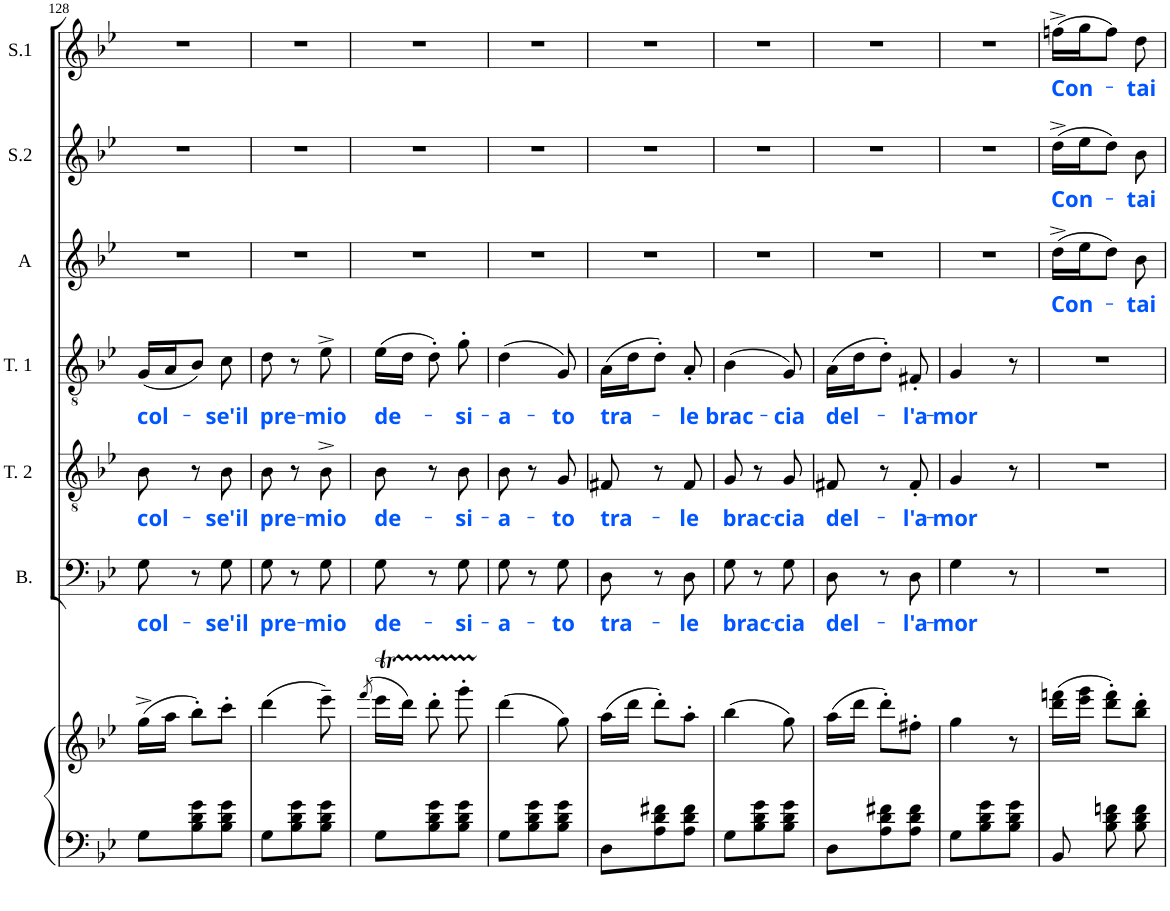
**kern	**kern	**kern	**text	**kern	**text	**kern	**text	**kern	**text	**kern	**text	**kern	**text
*part8	*part7	*part6	*part6	*part5	*part5	*part4	*part4	*part3	*part3	*part2	*part2	*part1	*part1
*staff8	*staff7	*staff6	*staff6	*staff5	*staff5	*staff4	*staff4	*staff3	*staff3	*staff2	*staff2	*staff1	*staff1
*	*	*I"Bass	*	*I"Tenor 2	*	*I"Tenor 1	*	*I"Alto	*	*I"Soprano 2	*	*I"Soprano 1	*
*	*	*I'B.	*	*I'T. 2	*	*I'T. 1	*	*I'A	*	*I'S.2	*	*I'S.1	*
!!LO:PB:g=z
*clefF4	*clefG2	*clefF4	*	*clefGv2	*	*clefGv2	*	*clefG2	*	*clefG2	*	*clefG2	*
*k[b-e-]	*k[b-e-]	*k[b-e-]	*	*k[b-e-]	*	*k[b-e-]	*	*k[b-e-]	*	*k[b-e-]	*	*k[b-e-]	*
*B-:	*B-:	*B-:	*	*B-:	*	*B-:	*	*B-:	*	*B-:	*	*B-:	*
*M3/8	*M3/8	*M3/8	*	*M3/8	*	*M3/8	*	*M3/8	*	*M3/8	*	*M3/8	*
=128	=128	=128	=128	=128	=128	=128	=128	=128	=128	=128	=128	=128	=128
!	!	!	!LO:LY:b:color=#0055FF	!	!LO:LY:b:color=#0055FF	!	!LO:LY:b:color=#0055FF	!	!	!	!	!	!
8G\L	(16gg^\LL	8G\	col-	8B-\	col-	(16G/LL	col-	4.r	.	4.r	.	4.r	.
.	16aa\JJ	.	.	.	.	16A/J	.	.	.	.	.	.	.
8B-\ 8d\ 8g\	8bb-'\L)	8r	.	8r	.	8B-/J)	.	.	.	.	.	.	.
!	!	!	!LO:LY:b:color=#0055FF	!	!LO:LY:b:color=#0055FF	!	!LO:LY:b:color=#0055FF	!	!	!	!	!	!
8B-\ 8d\ 8g\J	8ccc'\J	8G\	-se'il	8B-\	-se'il	8c\	-se'il	.	.	.	.	.	.
=129	=129	=129	=129	=129	=129	=129	=129	=129	=129	=129	=129	=129	=129
!	!	!	!LO:LY:b:color=#0055FF	!	!LO:LY:b:color=#0055FF	!	!LO:LY:b:color=#0055FF	!	!	!	!	!	!
8G\L	(4ddd\	8G\	pre-	8B-\	pre-	8d\	pre-	4.r	.	4.r	.	4.r	.
8B-\ 8d\ 8g\	.	8r	.	8r	.	8r	.	.	.	.	.	.	.
!	!	!	!LO:LY:b:color=#0055FF	!	!LO:LY:b:color=#0055FF	!	!LO:LY:b:color=#0055FF	!	!	!	!	!	!
8B-\ 8d\ 8g\J	8eee-~\)	8G\	-mio	8B-^\	-mio	8e-^\	-mio	.	.	.	.	.	.
=130	=130	=130	=130	=130	=130	=130	=130	=130	=130	=130	=130	=130	=130
.	(8qfff/	.	.	.	.	.	.	.	.	.	.	.	.
!	!	!	!LO:LY:b:color=#0055FF	!	!LO:LY:b:color=#0055FF	!	!LO:LY:b:color=#0055FF	!	!	!	!	!	!
8G\L	16eee-T\LL	8G\	de-	8B-\	de-	(16e-\LL	de-	4.r	.	4.r	.	4.r	.
.	16ddd\JJ)	.	.	.	.	16d\JJ	.	.	.	.	.	.	.
8B-\ 8d\ 8g\	8ddd'\	8r	.	8r	.	8d'\)	.	.	.	.	.	.	.
!	!	!	!LO:LY:b:color=#0055FF	!	!LO:LY:b:color=#0055FF	!	!LO:LY:b:color=#0055FF	!	!	!	!	!	!
8B-\ 8d\ 8g\J	8gggTTT'\	8G\	-si-	8B-\	-si-	8g'\	-si-	.	.	.	.	.	.
=131	=131	=131	=131	=131	=131	=131	=131	=131	=131	=131	=131	=131	=131
!	!	!	!LO:LY:b:color=#0055FF	!	!LO:LY:b:color=#0055FF	!	!LO:LY:b:color=#0055FF	!	!	!	!	!	!
8G\L	(4ddd\	8G\	-a-	8B-\	-a-	(4d\	-a-	4.r	.	4.r	.	4.r	.
8B-\ 8d\ 8g\	.	8r	.	8r	.	.	.	.	.	.	.	.	.
!	!	!	!LO:LY:b:color=#0055FF	!	!LO:LY:b:color=#0055FF	!	!LO:LY:b:color=#0055FF	!	!	!	!	!	!
8B-\ 8d\ 8g\J	8gg\)	8G\	-to	8G/	-to	8G/)	-to	.	.	.	.	.	.
=132	=132	=132	=132	=132	=132	=132	=132	=132	=132	=132	=132	=132	=132
!	!	!	!LO:LY:b:color=#0055FF	!	!LO:LY:b:color=#0055FF	!	!LO:LY:b:color=#0055FF	!	!	!	!	!	!
8D\L	(16aa\LL	8D\	tra-	8F#X/	tra-	(16A\LL	tra-	4.r	.	4.r	.	4.r	.
.	16ddd\JJ	.	.	.	.	16d\J	.	.	.	.	.	.	.
8A\ 8d\ 8f#X\	8ddd'\L)	8r	.	8r	.	8d'\J)	.	.	.	.	.	.	.
!	!	!	!LO:LY:b:color=#0055FF	!	!LO:LY:b:color=#0055FF	!	!LO:LY:b:color=#0055FF	!	!	!	!	!	!
8A\ 8d\ 8f#\J	8aa'\J	8D\	-le	8F#/	-le	8A'/	-le	.	.	.	.	.	.
=133	=133	=133	=133	=133	=133	=133	=133	=133	=133	=133	=133	=133	=133
!	!	!	!LO:LY:b:color=#0055FF	!	!LO:LY:b:color=#0055FF	!	!LO:LY:b:color=#0055FF	!	!	!	!	!	!
8G\L	(4bb-\	8G\	brac-	8G/	brac-	(4B-\	brac-	4.r	.	4.r	.	4.r	.
8B-\ 8d\ 8g\	.	8r	.	8r	.	.	.	.	.	.	.	.	.
!	!	!	!LO:LY:b:color=#0055FF	!	!LO:LY:b:color=#0055FF	!	!LO:LY:b:color=#0055FF	!	!	!	!	!	!
8B-\ 8d\ 8g\J	8gg\)	8G\	-cia	8G/	-cia	8G/)	-cia	.	.	.	.	.	.
=134	=134	=134	=134	=134	=134	=134	=134	=134	=134	=134	=134	=134	=134
!	!	!	!LO:LY:b:color=#0055FF	!	!LO:LY:b:color=#0055FF	!	!LO:LY:b:color=#0055FF	!	!	!	!	!	!
8D\L	(16aa\LL	8D\	del-	8F#X/	del-	(16A\LL	del-	4.r	.	4.r	.	4.r	.
.	16ddd\JJ	.	.	.	.	16d\J	.	.	.	.	.	.	.
8A\ 8d\ 8f#X\	8ddd'\L)	8r	.	8r	.	8d'\J)	.	.	.	.	.	.	.
!	!	!	!LO:LY:b:color=#0055FF	!	!LO:LY:b:color=#0055FF	!	!LO:LY:b:color=#0055FF	!	!	!	!	!	!
8A\ 8d\ 8f#\J	8ff#X'\J	8D\	-l'a-	8F#'/	-l'a-	8F#X'/	-l'a-	.	.	.	.	.	.
=135	=135	=135	=135	=135	=135	=135	=135	=135	=135	=135	=135	=135	=135
!	!	!	!LO:LY:b:color=#0055FF	!	!LO:LY:b:color=#0055FF	!	!LO:LY:b:color=#0055FF	!	!	!	!	!	!
8G\L	4gg\	4G\	-mor	4G/	-mor	4G/	-mor	4.r	.	4.r	.	4.r	.
8B-\ 8d\ 8g\	.	.	.	.	.	.	.	.	.	.	.	.	.
8B-\ 8d\ 8g\J	8r	8r	.	8r	.	8r	.	.	.	.	.	.	.
=136	=136	=136	=136	=136	=136	=136	=136	=136	=136	=136	=136	=136	=136
!	!	!	!	!	!	!	!	!	!LO:LY:b:color=#0055FF	!	!LO:LY:b:color=#0055FF	!	!LO:LY:b:color=#0055FF
8BB-/	(16ddd\ 16fffn\LL	4.r	.	4.r	.	4.r	.	(16dd^\LL	Con-	(16dd^\LL	Con-	(16ffn^\LL	Con-
.	16eee-\ 16ggg\JJ	.	.	.	.	.	.	16ee-\J	.	16ee-\J	.	16gg\J	.
8B-\ 8d\ 8fn\	8ddd\' 8fff\'L)	.	.	.	.	.	.	8dd\J)	.	8dd\J)	.	8ff\J)	.
!	!	!	!	!	!	!	!	!	!LO:LY:b:color=#0055FF	!	!LO:LY:b:color=#0055FF	!	!LO:LY:b:color=#0055FF
8B-\ 8d\ 8f\	8bb-\' 8ddd\'J	.	.	.	.	.	.	8b-\	-tai	8b-\	-tai	8dd\	-tai
=	=	=	=	=	=	=	=	=	=	=	=	=	=
*-	*-	*-	*-	*-	*-	*-	*-	*-	*-	*-	*-	*-	*-
